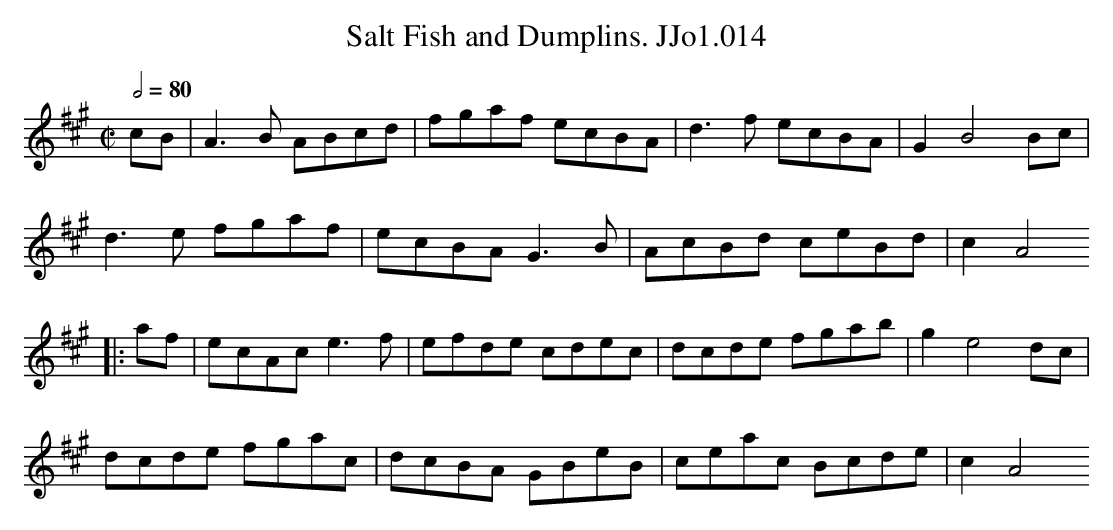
X:1
T:Salt Fish and Dumplins. JJo1.014
M:C|
Q:1/2=80
L:1/8
K:A
cB | A3B ABcd | fgaf ecBA | d3f ecBA | G2 B4 Bc |
d3e fgaf | ecBA G3B | AcBd ceBd | c2 A4 😐
|: af |ecAc e3f | efde cdec | dcde fgab | g2 e4 dc |
dcde fgac | dcBA GBeB | ceac Bcde | c2 A4 😐
